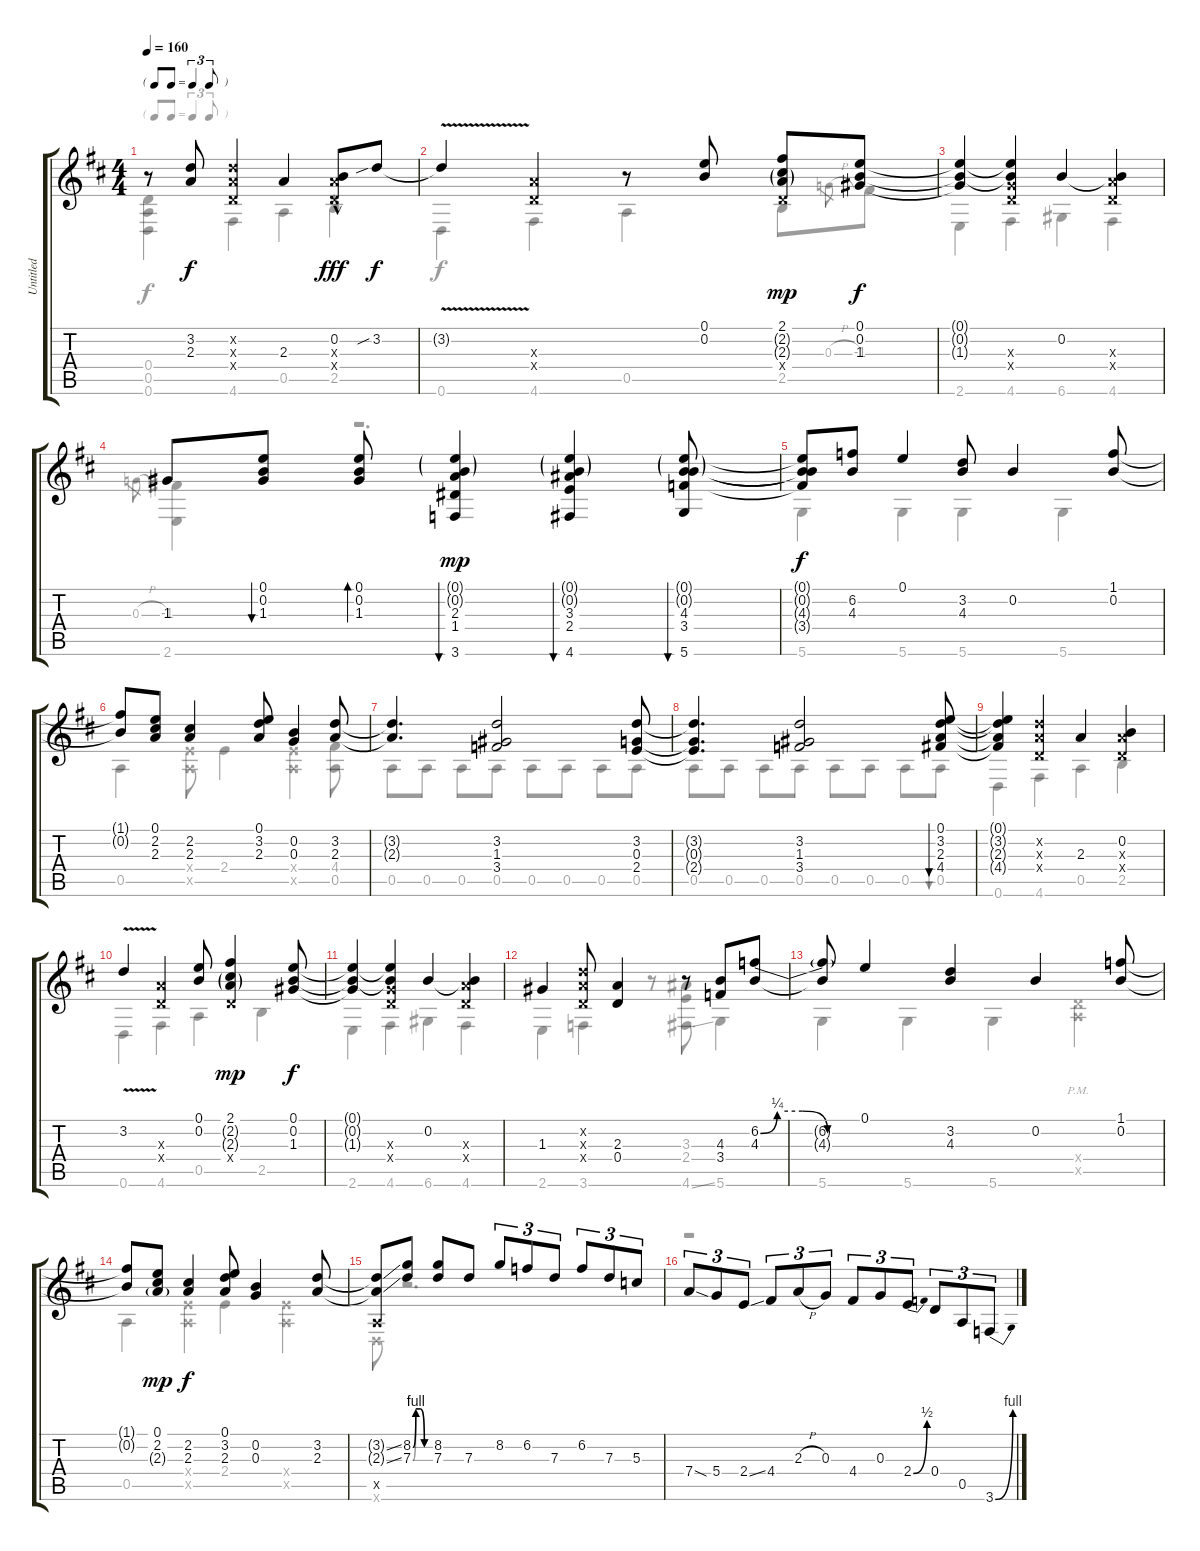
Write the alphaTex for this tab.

\track ("Untitled" "Untitled") {instrument acousticguitarsteel}
\staff {score tabs}
\tuning (E4 B3 G3 D3 A2 D2) {hide}
\voice
\ts (4 4)
\tf triplet8th
\tempo 160
\clef g2
\ks d
r.8{dy f} (3.2 2.3).8 (3.2{x} 2.3{x} 0.4{x}).4 2.3.4 (0.2{hac} 2.3{hac x} 0.4{hac x}).8{dy fff} 3.2{sib}.8{dy f} |
3.2{v t}.4 (2.3{x} 0.4{x}).4 r.8 (0.1 0.2).8 (2.1 2.2{g} 2.3{g} 0.4{x}).8{dy mp} (0.1 0.2 1.3).8{dy f} |
(0.1{t} 0.2{t} 1.3{t}).4 (0.1{t} 0.2{t} 0.3{x} 0.4{x}).4 0.2.4 (0.2{t} 2.3{x} 0.4{x}).4 |
1.3.8 (0.1 0.2 1.3).8{bu 30} (0.1 0.2 1.3).8{bd 30} (0.1{g} 0.2{g} 2.3 1.4 3.6).4{bu 30 dy mp} (0.1{g} 0.2{g} 3.3 2.4 4.6).4{bu 30} (0.1{g} 0.2{g} 4.3 3.4 5.6).8{bu 30} |
(0.1{t} 0.2{t} 4.3{t} 3.4{t}).8{dy f} (6.2 4.3).8 0.1.4 (3.2 4.3).8 0.2.4 (1.1 0.2).8 |
(1.1{t} 0.2{t}).8 (0.1 2.2 2.3).8 (2.2 2.3).4 (0.1 3.2 2.3).8 (0.2 0.3).4 (3.2 2.3).8 |
(3.2{t} 2.3{t}).4{d} (3.2 1.3 3.4).2 (3.2 0.3 2.4).8 |
(3.2{t} 0.3{t} 2.4{t}).4{d} (3.2 1.3 3.4).2 (0.1 3.2 2.3 4.4).8{bu 30} |
(0.1{t} 3.2{t} 2.3{t} 4.4{t}).4 (3.2{x} 2.3{x} 0.4{x}).4 2.3.4 (0.2 2.3{x} 0.4{x}).4 |
3.2{v}.4 (2.3{x} 0.4{x}).4 (0.1 0.2).8 (2.1 2.2{g} 2.3{g} 0.4{x}).4{dy mp} (0.1 0.2 1.3).8{dy f} |
(0.1{t} 0.2{t} 1.3{t}).4 (0.1{t} 0.2{t} 0.3{x} 0.4{x}).4 0.2.4 (0.2{t} 2.3{x} 0.4{x}).4 |
1.3.4 (3.2{x} 2.3{x} 0.4{x}).8 (2.3 0.4).4 r.8 (4.3 3.4).8 (6.2{be (custom 0 0 10 1 25 1 40 0 60 0)} 4.3).8 |
(6.2{t} 4.3{t}).8 0.1.4 (3.2 4.3).4 0.2.4 (1.1 0.2).8 |
(1.1{t} 0.2{t}).8 (0.1 2.2 2.3{g}).8{dy mp} (2.2 2.3).4{dy f} (0.1 3.2 2.3).8 (0.2 0.3).4 (3.2 2.3).8 |
(3.2{ss t} 2.3{ss t} 0.5{x}).8 (8.2{be (custom 0 0 10 4 25 4 40 0 60 0)} 7.3{be (custom 0 0 10 4 25 4 40 0 60 0)}).8 (8.2 7.3).8 7.3.8 8.2.8{tu (3 2)} 6.2.8{tu (3 2)} 7.3.8{tu (3 2)} 6.2.8{tu (3 2)} 7.3.8{tu (3 2)} 5.3.8{tu (3 2)} |
7.4{sod}.8{tu (3 2)} 5.4.8{tu (3 2)} 2.4{ss}.8{tu (3 2)} 4.4.8{tu (3 2)} 2.3{h}.8{tu (3 2)} 0.3.8{tu (3 2)} 4.4.8{tu (3 2)} 0.3.8{tu (3 2)} 2.4{be (bend 0 0 60 2)}.8{tu (3 2)} 0.4.8{tu (3 2)} 0.5.8{tu (3 2)} 3.6{be (bend 0 0 60 4)}.8{tu (3 2)}
\voice
\clef g2
\ottava regular
\simile none
\ks d
(0.4{t} 0.5{t} 0.6{t}).4{dy f} 4.6.4 0.5.4 2.5{hac}.4{dy fff} |
0.6.4{dy f} 4.6.4 0.5.4 2.5.8 0.3{h}.8{gr} -1.3.8 |
2.6.4 4.6.4 6.6.4 4.6.4 |
0.3{h}.8{gr} (-1.3 2.6).4 r.2{d} |
5.6.4 5.6.4 5.6.4 5.6.4 |
0.5.4 (2.4{x} 0.5{x}).8 2.4.4 (2.4{x} 0.5{x}).4 (4.4 0.5).8 |
0.5.8 0.5.8 0.5.8 0.5.8 0.5.8 0.5.8 0.5.8 0.5.8 |
0.5.8 0.5.8 0.5.8 0.5.8 0.5.8 0.5.8 0.5.8 0.5.8{bu 30} |
0.6.4 4.6.4 0.5.4 2.5.4 |
0.6.4 4.6.4 0.5.4 2.5.4 |
2.6.4 4.6.4 6.6.4 4.6.4 |
2.6.4 3.6.4 r.8 (3.3 2.4 4.6{ss}).8 5.6.4 |
5.6.4 5.6.4 5.6.4 (0.4{pm x} 0.5{pm x}).4 |
0.5.4 (2.4{x} 0.5{x}).4 2.4.4 (2.4{x} 0.5{x}).4 |
0.6{x}.8 r.2{d} |
r.1
